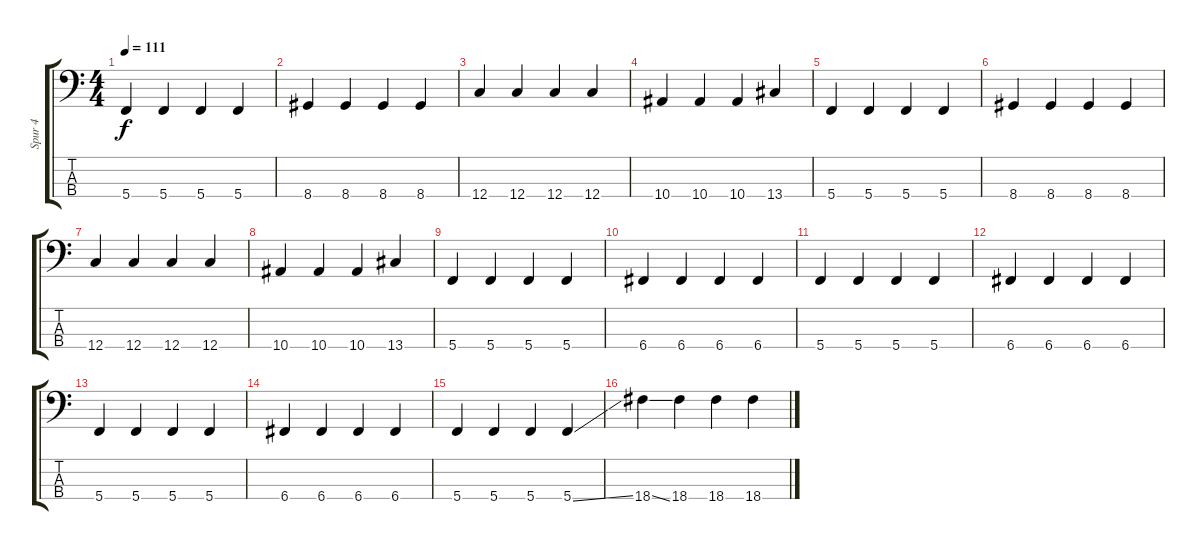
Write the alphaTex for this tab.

\track ("Spur 4" "Spur 4") {instrument electricbassfinger}
\staff {score tabs}
\tuning (F2 C2 G1 C1) {hide}
\ts (4 4)
\tempo 111
\clef f4
\ks c
5.4.4{dy f} 5.4.4 5.4.4 5.4.4 |
8.4.4 8.4.4 8.4.4 8.4.4 |
12.4.4 12.4.4 12.4.4 12.4.4 |
10.4.4 10.4.4 10.4.4 13.4.4 |
5.4.4 5.4.4 5.4.4 5.4.4 |
8.4.4 8.4.4 8.4.4 8.4.4 |
12.4.4 12.4.4 12.4.4 12.4.4 |
10.4.4 10.4.4 10.4.4 13.4.4 |
5.4.4 5.4.4 5.4.4 5.4.4 |
6.4.4 6.4.4 6.4.4 6.4.4 |
5.4.4 5.4.4 5.4.4 5.4.4 |
6.4.4 6.4.4 6.4.4 6.4.4 |
5.4.4 5.4.4 5.4.4 5.4.4 |
6.4.4 6.4.4 6.4.4 6.4.4 |
5.4.4 5.4.4 5.4.4 5.4{ss}.4 |
18.4{ss}.4 18.4.4 18.4.4 18.4.4
